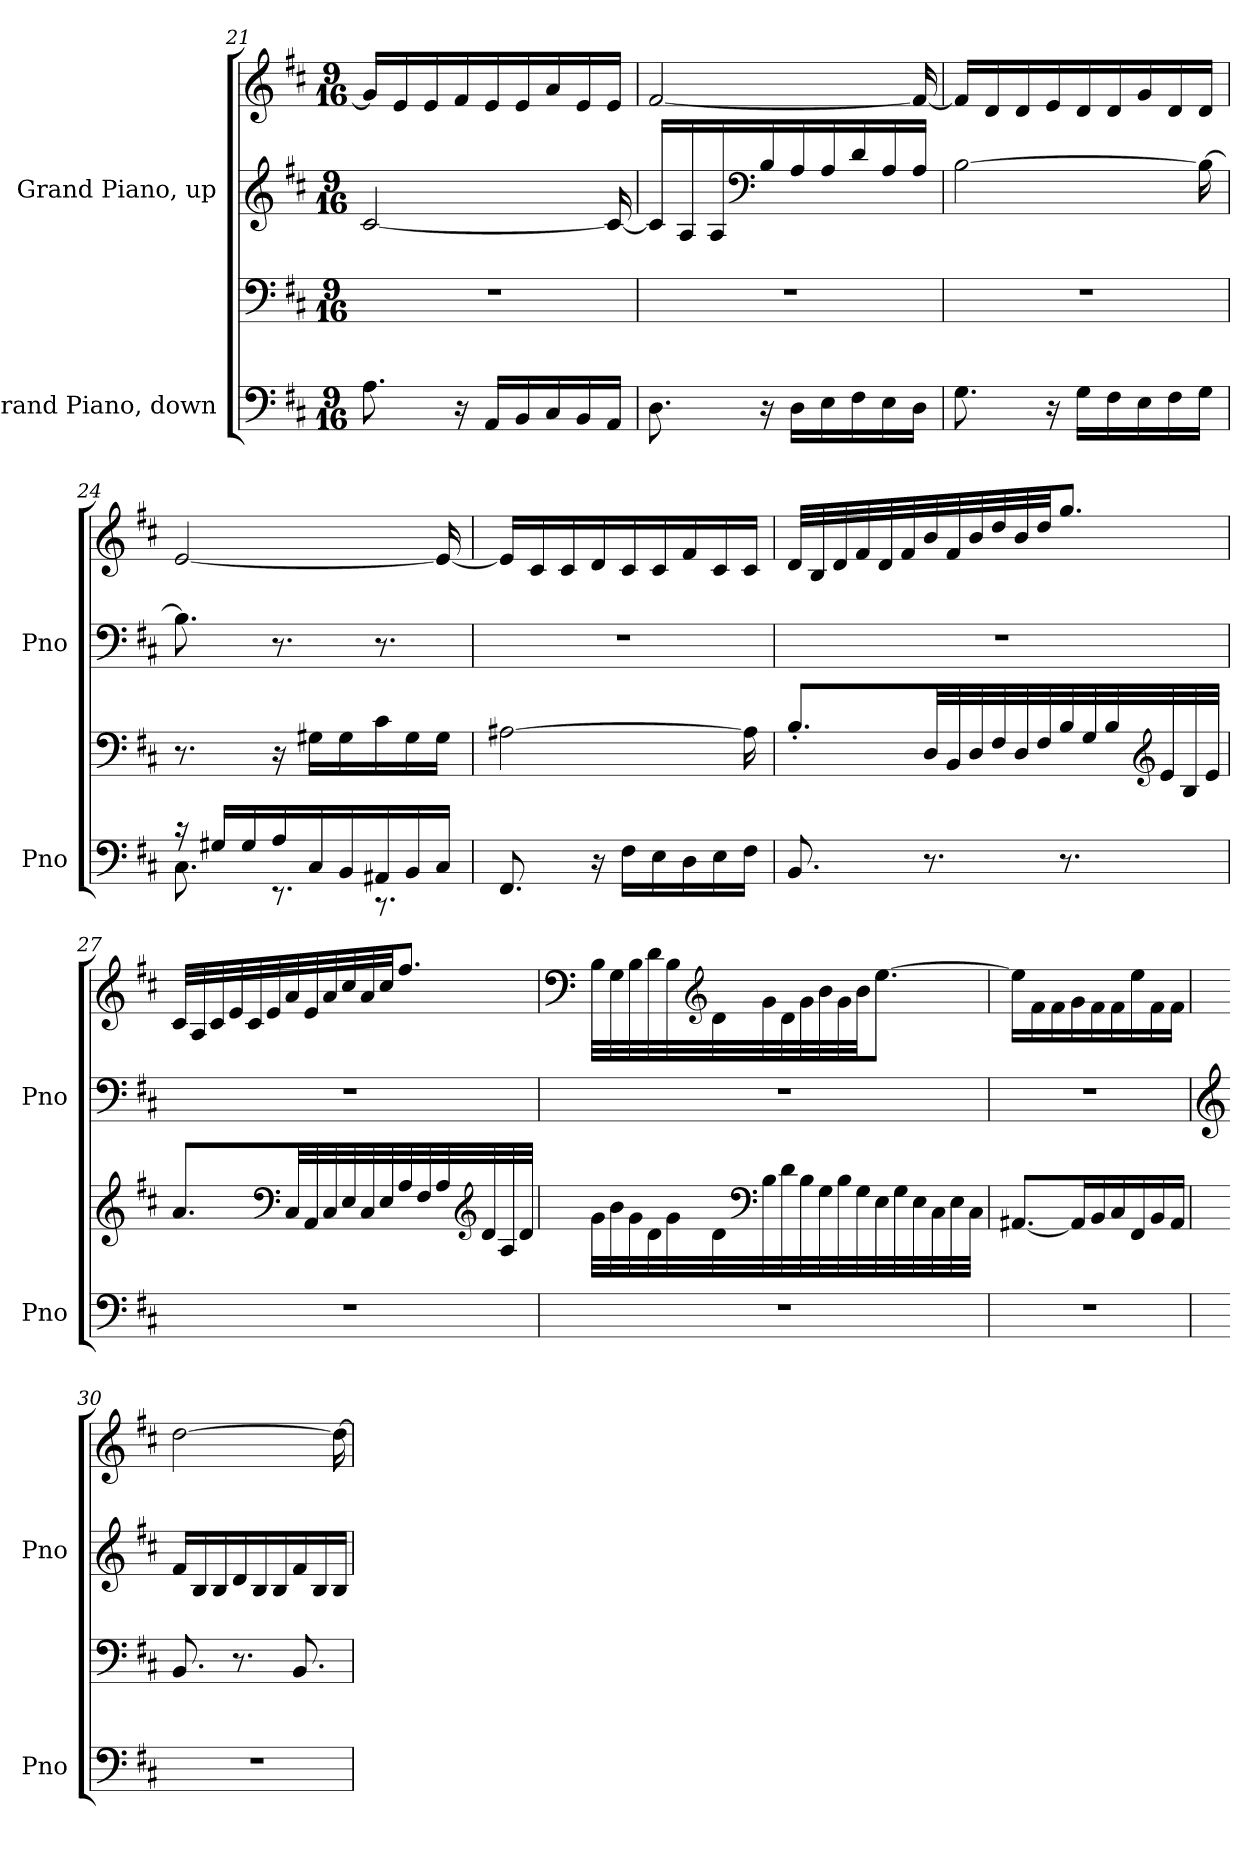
**kern	**kern	**kern	**kern
*part2	*part2	*part1	*part1
*staff4	*staff3	*staff2	*staff1
*I"Grand Piano, down	*	*I"Grand Piano, up	*
*I'Pno	*	*I'Pno	*
*clefF4	*clefF4	*clefG2	*clefG2
*k[f#c#]	*k[f#c#]	*k[f#c#]	*k[f#c#]
*M9/16	*M9/16	*M9/16	*M9/16
=21	=21	=21	=21
8.A\	16%9r	[2c#/	16g/LL]
.	.	.	16e/
.	.	.	16e/
16r	.	.	16f#/
16AA/LL	.	.	16e/
16BB/	.	.	16e/
16C#/	.	.	16a/
16BB/	.	.	16e/
16AA/JJ	.	16c#/_	16e/JJ
!!LO:LB:g=z
=22	=22	=22	=22
8.D\	16%9r	16c#/LL]	[2f#/
.	.	16A/	.
.	.	16A/	.
*	*	*clefF4	*
16r	.	16B/	.
16D\LL	.	16A/	.
16E\	.	16A/	.
16F#\	.	16d/	.
16E\	.	16A/	.
16D\JJ	.	16A/JJ	16f#/_
=23	=23	=23	=23
8.G\	16%9r	[2B\	16f#/LL]
.	.	.	16d/
.	.	.	16d/
16r	.	.	16e/
16G\LL	.	.	16d/
16F#\	.	.	16d/
16E\	.	.	16g/
16F#\	.	.	16d/
16G\JJ	.	16B\_	16d/JJ
=24	=24	=24	=24
*^	*	*	*
16r	8.C#\	8.r	8.B\]	[2e/
16G#X/LL	.	.	.	.
16G#/	.	.	.	.
16A/	8.r	16r	8.r	.
16C#/	.	16G#X\LL	.	.
16BB/	.	16G#\	.	.
16AA#X/	8.r	16c#\	8.r	.
16BB/	.	16G#\	.	.
16C#/JJ	.	16G#\JJ	.	16e/_
*v	*v	*	*	*
=25	=25	=25	=25
8.FF#/	[2A#X\	16%9r	16e/LL]
.	.	.	16c#/
.	.	.	16c#/
16r	.	.	16d/
16F#\LL	.	.	16c#/
16E\	.	.	16c#/
16D\	.	.	16f#/
16E\	.	.	16c#/
16F#\JJ	16A#\]	.	16c#/JJ
!!LO:LB:g=z
=26	=26	=26	=26
8.BB/	8.B'/L	16%9r	32d/LLL
.	.	.	32B/
.	.	.	32d/
.	.	.	32f#/
.	.	.	32d/
.	.	.	32f#/
8.r	32D/LL	.	32b/
.	32BB/	.	32f#/
.	32D/	.	32b/
.	32F#/	.	32dd/
.	32D/	.	32b/
.	32F#/	.	32dd/JJ
8.r	32B/	.	8.gg/J
.	32G/	.	.
.	32B/	.	.
*	*clefG2	*	*
.	32e/	.	.
.	32B/	.	.
.	32e/JJJ	.	.
=27	=27	=27	=27
16%9r	8.a/L	16%9r	32c#/LLL
.	.	.	32A/
.	.	.	32c#/
.	.	.	32e/
.	.	.	32c#/
.	.	.	32e/
*	*clefF4	*	*
.	32C#/LL	.	32a/
.	32AA/	.	32e/
.	32C#/	.	32a/
.	32E/	.	32cc#/
.	32C#/	.	32a/
.	32E/	.	32cc#/JJ
.	32A/	.	8.ff#/J
.	32F#/	.	.
.	32A/	.	.
*	*clefG2	*	*
.	32d/	.	.
.	32A/	.	.
.	32d/JJJ	.	.
!!LO:PB:g=z
=28	=28	=28	=28
*	*	*	*clefF4
16%9r	32g\LLL	16%9r	32B\LLL
.	32b\	.	32G\
.	32g\	.	32B\
.	32d\	.	32d\
.	32g\	.	32B\
*	*	*	*clefG2
.	32d\	.	32d\
*	*clefF4	*	*
.	32B\	.	32g\
.	32d\	.	32d\
.	32B\	.	32g\
.	32G\	.	32b\
.	32B\	.	32g\
.	32G\	.	32b\JJ
.	32E\	.	[8.ee\J
.	32G\	.	.
.	32E\	.	.
.	32C#\	.	.
.	32E\	.	.
.	32C#\JJJ	.	.
=29	=29	=29	=29
16%9r	[8.AA#X/L	16%9r	16ee\LL]
.	.	.	16f#\
.	.	.	16f#\
.	16AA#/L]	.	16g\
.	16BB/	.	16f#\
.	16C#/	.	16f#\
.	16FF#/	.	16ee\
.	16BB/	.	16f#\
.	16AA#/JJ	.	16f#\JJ
=30	=30	=30	=30
*	*	*clefG2	*
16%9r	8.BB/	16f#/LL	[2dd\
.	.	16B/	.
.	.	16B/	.
.	8.r	16d/	.
.	.	16B/	.
.	.	16B/	.
.	8.BB/	16f#/	.
.	.	16B/	.
.	.	16B/JJ	16dd\_
=	=	=	=
*-	*-	*-	*-
